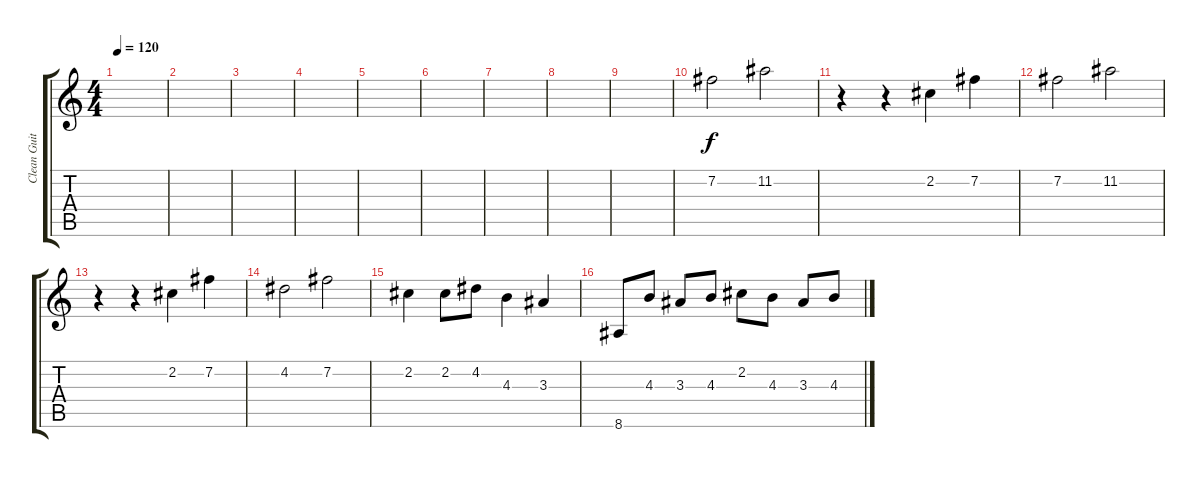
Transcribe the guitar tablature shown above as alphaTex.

\track ("Clean Guitar" "Clean Guit") {instrument acousticguitarsteel}
\staff {score tabs}
\tuning (E4 B3 G3 D3 A2 D2) {hide}
\ts (4 4)
\tempo 120
\clef g2
\ks c
|
|
|
|
|
|
|
|
|
7.2.2 11.2.2 |
r.4 r.4 2.2.4 7.2.4 |
7.2.2 11.2.2 |
r.4 r.4 2.2.4 7.2.4 |
4.2.2 7.2.2 |
2.2.4 2.2.8 4.2.8 4.3.4 3.3.4 |
8.6.8 4.3.8 3.3.8 4.3.8 2.2.8 4.3.8 3.3.8 4.3.8
